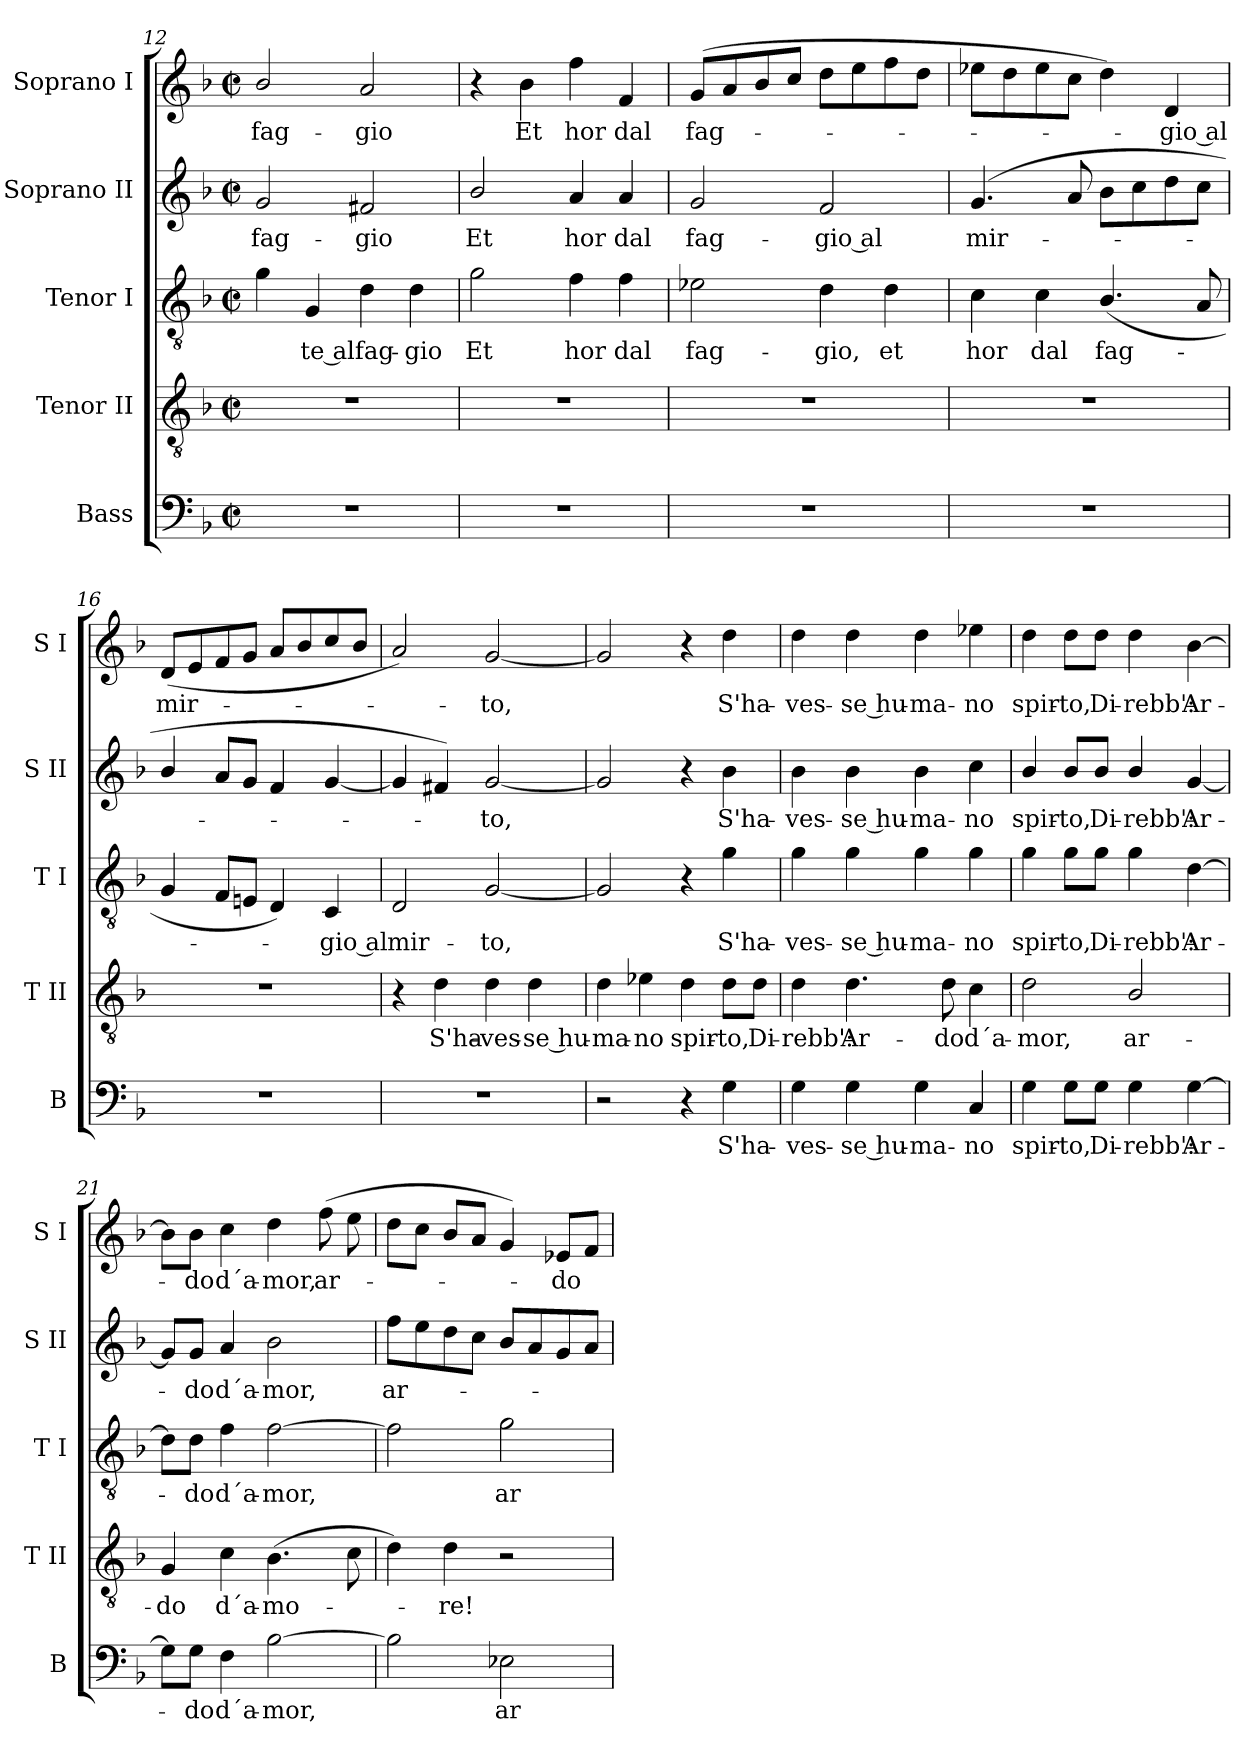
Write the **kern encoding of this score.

**kern	**text	**kern	**text	**kern	**text	**kern	**text	**kern	**text
*part5	*part5	*part4	*part4	*part3	*part3	*part2	*part2	*part1	*part1
*staff5	*staff5	*staff4	*staff4	*staff3	*staff3	*staff2	*staff2	*staff1	*staff1
*I"Bass	*	*I"Tenor II	*	*I"Tenor I	*	*I"Soprano II	*	*I"Soprano I	*
*I'B	*	*I'T II	*	*I'T I	*	*I'S II	*	*I'S I	*
*clefF4	*	*clefGv2	*	*clefGv2	*	*clefG2	*	*clefG2	*
*k[b-]	*	*k[b-]	*	*k[b-]	*	*k[b-]	*	*k[b-]	*
*F:	*	*F:	*	*F:	*	*F:	*	*F:	*
*M2/2	*	*M2/2	*	*M2/2	*	*M2/2	*	*M2/2	*
*met(c|)	*	*met(c|)	*	*met(c|)	*	*met(c|)	*	*met(c|)	*
=12	=12	=12	=12	=12	=12	=12	=12	=12	=12
!	!	!	!	!	!	!	!LO:LY:b	!	!LO:LY:b
1r	.	1r	.	4g\	.	2g/	fag-	2b-/	fag-
!	!	!	!	!	!LO:LY:b	!	!	!	!
.	.	.	.	4G/	te al	.	.	.	.
!	!	!	!	!	!LO:LY:b	!	!LO:LY:b	!	!LO:LY:b
.	.	.	.	4d\	fag-	2f#X/	-gio	2a/	-gio
!	!	!	!	!	!LO:LY:b	!	!	!	!
.	.	.	.	4d\	-gio	.	.	.	.
=13	=13	=13	=13	=13	=13	=13	=13	=13	=13
!	!	!	!	!	!LO:LY:b	!	!LO:LY:b	!	!
1r	.	1r	.	2g\	Et	2b-/	Et	4r	.
!	!	!	!	!	!	!	!	!	!LO:LY:b
.	.	.	.	.	.	.	.	4b-\	Et
!	!	!	!	!	!LO:LY:b	!	!LO:LY:b	!	!LO:LY:b
.	.	.	.	4f\	hor	4a/	hor	4ff\	hor
!	!	!	!	!	!LO:LY:b	!	!LO:LY:b	!	!LO:LY:b
.	.	.	.	4f\	dal	4a/	dal	4f/	dal
!!LO:PB:g=z
=14	=14	=14	=14	=14	=14	=14	=14	=14	=14
!	!	!	!	!	!LO:LY:b	!	!LO:LY:b	!	!LO:LY:b
1r	.	1r	.	2e-X\	fag-	2g/	fag-	(>8g/L	fag-
.	.	.	.	.	.	.	.	8a/	.
.	.	.	.	.	.	.	.	8b-/	.
.	.	.	.	.	.	.	.	8cc/J	.
!	!	!	!	!	!LO:LY:b	!	!LO:LY:b	!	!
.	.	.	.	4d\	-gio,	2f/	-gio al	8dd\L	.
.	.	.	.	.	.	.	.	8ee\	.
!	!	!	!	!	!LO:LY:b	!	!	!	!
.	.	.	.	4d\	et	.	.	8ff\	.
.	.	.	.	.	.	.	.	8dd\J	.
=15	=15	=15	=15	=15	=15	=15	=15	=15	=15
!	!	!	!	!	!LO:LY:b	!	!LO:LY:b	!	!
1r	.	1r	.	4c\	hor	(<4.g/	mir-	8ee-X\L	.
.	.	.	.	.	.	.	.	8dd\	.
!	!	!	!	!	!LO:LY:b	!	!	!	!
.	.	.	.	4c\	dal	.	.	8ee-\	.
.	.	.	.	.	.	8a/	.	8cc\J	.
!	!	!	!	!	!LO:LY:b	!	!	!	!
.	.	.	.	(<4.B-/	fag-	8b-\L	.	4dd\)	.
.	.	.	.	.	.	8cc\	.	.	.
!	!	!	!	!	!	!	!	!	!LO:LY:b
.	.	.	.	.	.	8dd\	.	4d/	gio al
.	.	.	.	8A/	.	8cc\J	.	.	.
=16	=16	=16	=16	=16	=16	=16	=16	=16	=16
!	!	!	!	!	!	!	!	!	!LO:LY:b
1r	.	1r	.	4G/	.	4b-/	.	(<8d/L	mir-
.	.	.	.	.	.	.	.	8e/	.
.	.	.	.	8F/L	.	8a/L	.	8f/	.
.	.	.	.	8En/J	.	8g/J	.	8g/J	.
.	.	.	.	4D/)	.	4f/	.	8a/L	.
.	.	.	.	.	.	.	.	8b-/	.
!	!	!	!	!	!LO:LY:b	!	!	!	!
.	.	.	.	4C/	gio al	[4g/	.	8cc/	.
.	.	.	.	.	.	.	.	8b-/J	.
=17	=17	=17	=17	=17	=17	=17	=17	=17	=17
!	!	!	!	!	!LO:LY:b	!	!	!	!
1r	.	4r	.	2D/	mir-	4g/]	.	2a/)	.
!	!	!	!LO:LY:b	!	!	!	!	!	!
.	.	4d\	S'ha-	.	.	4f#X/)	.	.	.
!	!	!	!LO:LY:b	!	!LO:LY:b	!	!LO:LY:b	!	!LO:LY:b
.	.	4d\	-ves-	[2G/	-to,	[2g/	to,	[2g/	to,
!	!	!	!LO:LY:b	!	!	!	!	!	!
.	.	4d\	-se hu-	.	.	.	.	.	.
=18	=18	=18	=18	=18	=18	=18	=18	=18	=18
!	!	!	!LO:LY:b	!	!	!	!	!	!
2r	.	4d\	-ma-	2G/]	.	2g/]	.	2g/]	.
!	!	!	!LO:LY:b	!	!	!	!	!	!
.	.	4e-X\	-no	.	.	.	.	.	.
!	!	!	!LO:LY:b	!	!	!	!	!	!
4r	.	4d\	spir-	4r	.	4r	.	4r	.
!	!LO:LY:b	!	!LO:LY:b	!	!LO:LY:b	!	!LO:LY:b	!	!LO:LY:b
4G\	S'ha-	8d\L	-to,	4g\	S'ha-	4b-\	S'ha-	4dd\	S'ha-
!	!	!	!LO:LY:b	!	!	!	!	!	!
.	.	8d\J	Di-	.	.	.	.	.	.
!!LO:LB:g=z
=19	=19	=19	=19	=19	=19	=19	=19	=19	=19
!	!LO:LY:b	!	!LO:LY:b	!	!LO:LY:b	!	!LO:LY:b	!	!LO:LY:b
4G\	-ves-	4d\	-rebb':	4g\	-ves-	4b-\	-ves-	4dd\	-ves-
!	!LO:LY:b	!	!LO:LY:b	!	!LO:LY:b	!	!LO:LY:b	!	!LO:LY:b
4G\	-se hu-	4.d\	Ar-	4g\	-se hu-	4b-\	-se hu-	4dd\	-se hu-
!	!LO:LY:b	!	!	!	!LO:LY:b	!	!LO:LY:b	!	!LO:LY:b
4G\	-ma-	.	.	4g\	-ma-	4b-\	-ma-	4dd\	-ma-
!	!	!	!LO:LY:b	!	!	!	!	!	!
.	.	8d\	-do	.	.	.	.	.	.
!	!LO:LY:b	!	!LO:LY:b	!	!LO:LY:b	!	!LO:LY:b	!	!LO:LY:b
4C/	-no	4c\	d´a-	4g\	-no	4cc\	-no	4ee-X\	-no
=20	=20	=20	=20	=20	=20	=20	=20	=20	=20
!	!LO:LY:b	!	!LO:LY:b	!	!LO:LY:b	!	!LO:LY:b	!	!LO:LY:b
4G\	spir-	2d\	-mor,	4g\	spir-	4b-/	spir-	4dd\	spir-
!	!LO:LY:b	!	!	!	!LO:LY:b	!	!LO:LY:b	!	!LO:LY:b
8G\L	-to,	.	.	8g\L	-to,	8b-/L	-to,	8dd\L	-to,
!	!LO:LY:b	!	!	!	!LO:LY:b	!	!LO:LY:b	!	!LO:LY:b
8G\J	Di-	.	.	8g\J	Di-	8b-/J	Di-	8dd\J	Di-
!	!LO:LY:b	!	!LO:LY:b	!	!LO:LY:b	!	!LO:LY:b	!	!LO:LY:b
4G\	-rebb':	2B-/	ar-	4g\	-rebb':	4b-/	-rebb':	4dd\	-rebb':
!	!LO:LY:b	!	!	!	!LO:LY:b	!	!LO:LY:b	!	!LO:LY:b
[4G\	Ar-	.	.	[4d\	Ar-	[4g/	Ar-	[4b-\	Ar-
=21	=21	=21	=21	=21	=21	=21	=21	=21	=21
!	!	!	!LO:LY:b	!	!	!	!	!	!
8G\L]	.	4G/	-do	8d\L]	.	8g/L]	.	8b-\L]	.
!	!LO:LY:b	!	!	!	!LO:LY:b	!	!LO:LY:b	!	!LO:LY:b
8G\J	do	.	.	8d\J	do	8g/J	do	8b-\J	do
!	!LO:LY:b	!	!LO:LY:b	!	!LO:LY:b	!	!LO:LY:b	!	!LO:LY:b
4F\	d´a-	4c\	d´a-	4f\	d´a-	4a/	d´a-	4cc\	d´a-
!	!LO:LY:b	!	!LO:LY:b	!	!LO:LY:b	!	!LO:LY:b	!	!LO:LY:b
[2B-\	-mor,	(>4.B-\	-mo-	[2f\	-mor,	2b-\	-mor,	4dd\	-mor,
!	!	!	!	!	!	!	!	!	!LO:LY:b
.	.	.	.	.	.	.	.	(<8ff\	ar-
.	.	8c\	.	.	.	.	.	8ee\	.
=22	=22	=22	=22	=22	=22	=22	=22	=22	=22
!	!	!	!	!	!	!	!LO:LY:b	!	!
2B-\]	.	4d\)	.	2f\]	.	8ff\L	ar-	8dd\L	.
.	.	.	.	.	.	8ee\	.	8cc\J	.
!	!	!	!LO:LY:b	!	!	!	!	!	!
.	.	4d\	re!	.	.	8dd\	.	8b-/L	.
.	.	.	.	.	.	8cc\J	.	8a/J	.
!	!LO:LY:b	!	!	!	!LO:LY:b	!	!	!	!
2E-X\	ar-	2r	.	2g\	ar-	8b-/L	.	4g/)	.
.	.	.	.	.	.	8a/	.	.	.
!	!	!	!	!	!	!	!	!	!LO:LY:b
.	.	.	.	.	.	8g/	.	8e-X/L	do
.	.	.	.	.	.	8a/J	.	8f/J	.
=	=	=	=	=	=	=	=	=	=
*-	*-	*-	*-	*-	*-	*-	*-	*-	*-
